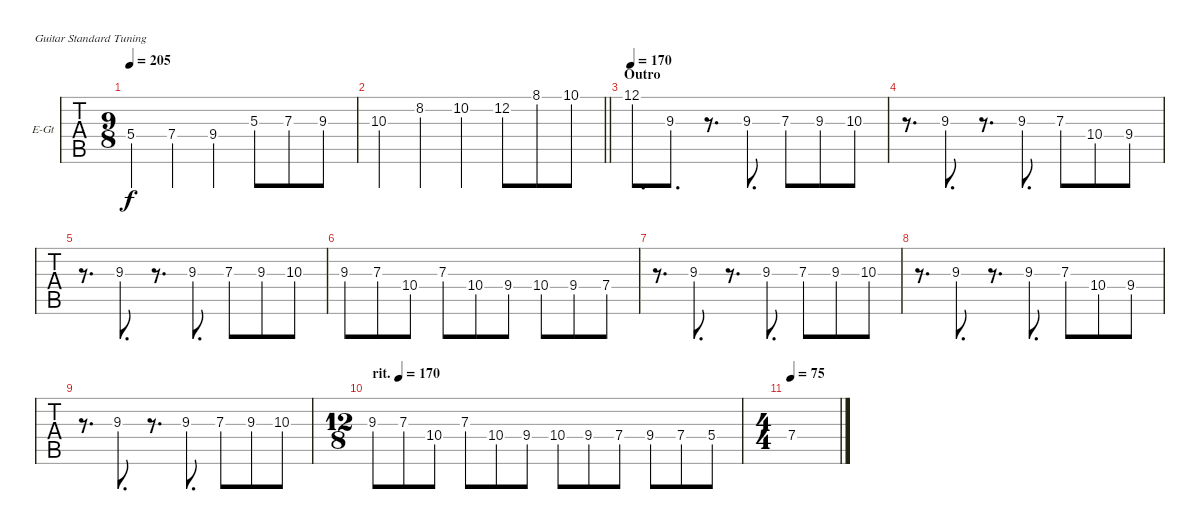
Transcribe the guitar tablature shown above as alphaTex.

\bracketExtendMode nobrackets
\firstSystemTrackNameOrientation horizontal
\otherSystemsTrackNameOrientation horizontal
\track ("Stimme 1" "E-Gt") {instrument distortionguitar}
\staff {tabs}
\tuning (E4 B3 G3 D3 A2 E2)
\ts (9 8)
\tempo 205
\clef g2
\ks c
5.4.4{dy f} 7.4.4 9.4.4 5.3{st}.8 7.3{st}.8 9.3{st}.8 |
\barLineRight lightlight
10.3.4 8.2.4 10.2.4 12.2{st}.8 8.1{st}.8 10.1{st}.8 |
\section ("" "Outro")
\tempo 170
12.1.8{d} 9.3.8{d} r.8{d} 9.3.8{d} 7.3.8 9.3.8 10.3.8 |
r.8{d} 9.3.8{d} r.8{d} 9.3.8{d} 7.3.8 10.4.8 9.4.8 |
r.8{d} 9.3.8{d} r.8{d} 9.3.8{d} 7.3.8 9.3.8 10.3.8 |
9.3.8 7.3.8 10.4.8 7.3.8 10.4.8 9.4.8 10.4.8 9.4.8 7.4.8 |
r.8{d} 9.3.8{d} r.8{d} 9.3.8{d} 7.3.8 9.3.8 10.3.8 |
r.8{d} 9.3.8{d} r.8{d} 9.3.8{d} 7.3.8 10.4.8 9.4.8 |
r.8{d} 9.3.8{d} r.8{d} 9.3.8{d} 7.3.8 9.3.8 10.3.8 |
\ts (12 8)
\beaming (8 3 3 3 3)
\tempo (170 "rit.")
9.3.8 7.3.8 10.4.8 7.3.8 10.4.8 9.4.8 10.4.8 9.4.8 7.4.8 9.4.8 7.4.8 5.4.8 |
\ts (4 4)
\beaming (8 2 2 2 2)
\tempo 75
7.4.1
